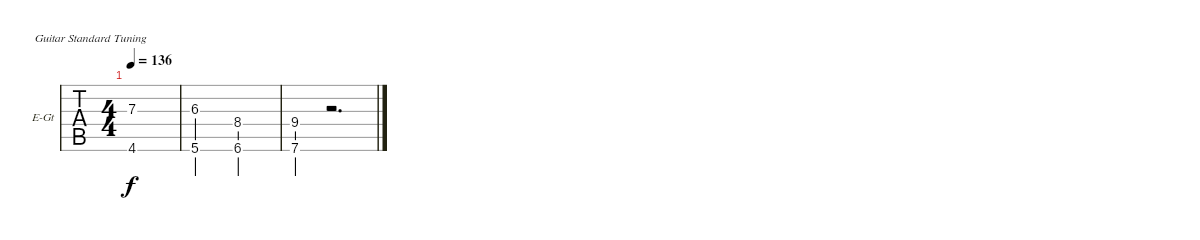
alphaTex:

\defaultSystemsLayout 4
\bracketExtendMode groupsimilarinstruments
\firstSystemTrackNameOrientation horizontal
\otherSystemsTrackNameOrientation horizontal
\defaultBarNumberDisplay FirstOfSystem
\track ("Lead" "E-Gt") {multiBarRest instrument distortionguitar}
\staff {tabs}
\tuning (E4 B3 G3 D3 A2 E2)
\ts (4 4)
\tempo 136
\clef g2
\ks c
(7.3 4.6).1{dy f} |
(6.3 5.6).2 (8.4 6.6).2 |
(9.4 7.6).4 r.2{d}
